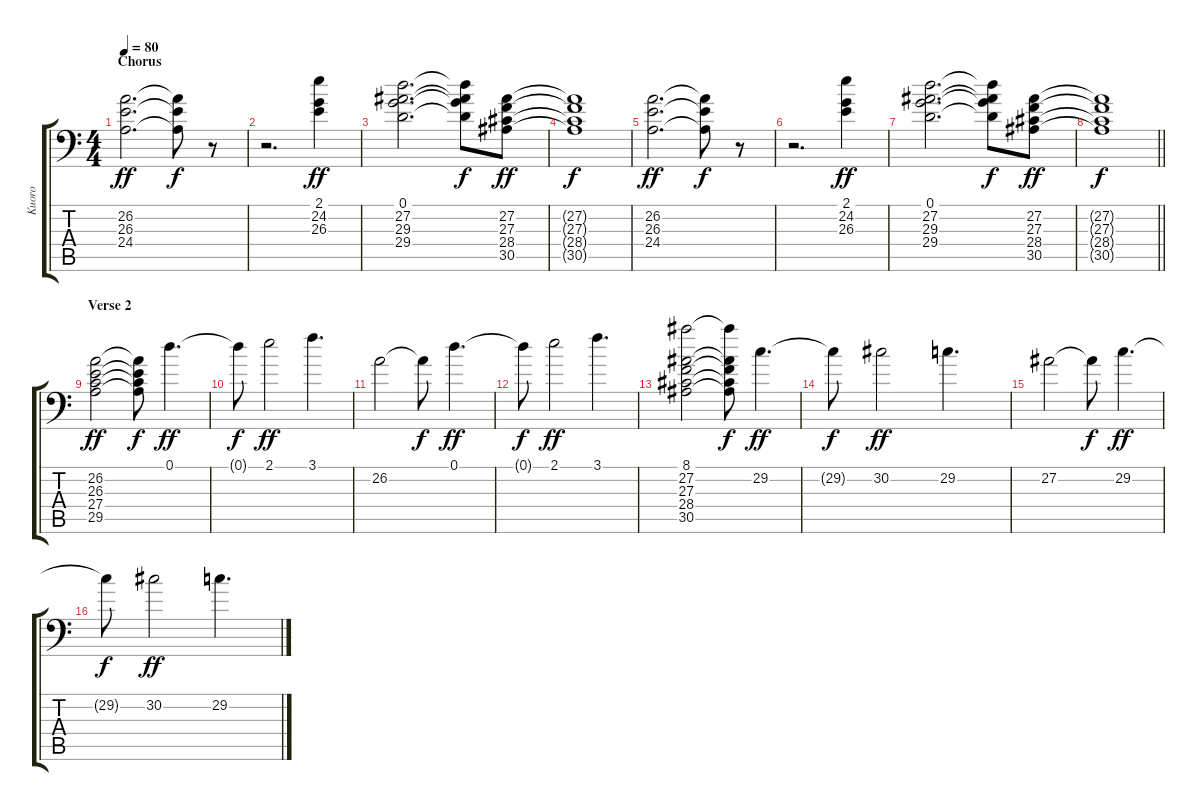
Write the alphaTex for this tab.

\track ("Kuoro" "Kuoro") {instrument pad4choir}
\staff {score tabs}
\tuning (D5 G2 D2 A1 E1 B0) {hide}
\ts (4 4)
\section ("" "Chorus")
\tempo 80
\clef f4
\ks c
(26.2 26.3 24.4).2{d dy ff} (26.2{t} 26.3{t} 24.4{t}).8{dy f} r.8 |
r.2{d} (2.1 24.2 26.3).4{dy ff} |
(0.1 27.2 29.3 29.4).2{d} (0.1{t} 27.2{t} 29.3{t} 29.4{t}).8{dy f} (27.2 27.3 28.4 30.5).8{dy ff} |
(27.2{t} 27.3{t} 28.4{t} 30.5{t}).1{dy f} |
(26.2 26.3 24.4).2{d dy ff} (26.2{t} 26.3{t} 24.4{t}).8{dy f} r.8 |
r.2{d} (2.1 24.2 26.3).4{dy ff} |
(0.1 27.2 29.3 29.4).2{d} (0.1{t} 27.2{t} 29.3{t} 29.4{t}).8{dy f} (27.2 27.3 28.4 30.5).8{dy ff} |
\barLineRight lightlight
(27.2{t} 27.3{t} 28.4{t} 30.5{t}).1{dy f} |
\section ("" "Verse 2")
(26.2 26.3 27.4 29.5).2{dy ff} (26.2{t} 26.3{t} 27.4{t} 29.5{t}).8{dy f} 0.1.4{d dy ff} |
0.1{t}.8{dy f} 2.1.2{dy ff} 3.1.4{d} |
26.2.2 26.2{t}.8{dy f} 0.1.4{d dy ff} |
0.1{t}.8{dy f} 2.1.2{dy ff} 3.1.4{d} |
(8.1 27.2 27.3 28.4 30.5).2 (8.1{t} 27.2{t} 27.3{t} 28.4{t} 30.5{t}).8{dy f} 29.2.4{d dy ff} |
29.2{t}.8{dy f} 30.2.2{dy ff} 29.2.4{d} |
27.2.2 27.2{t}.8{dy f} 29.2.4{d dy ff} |
29.2{t}.8{dy f} 30.2.2{dy ff} 29.2.4{d}
